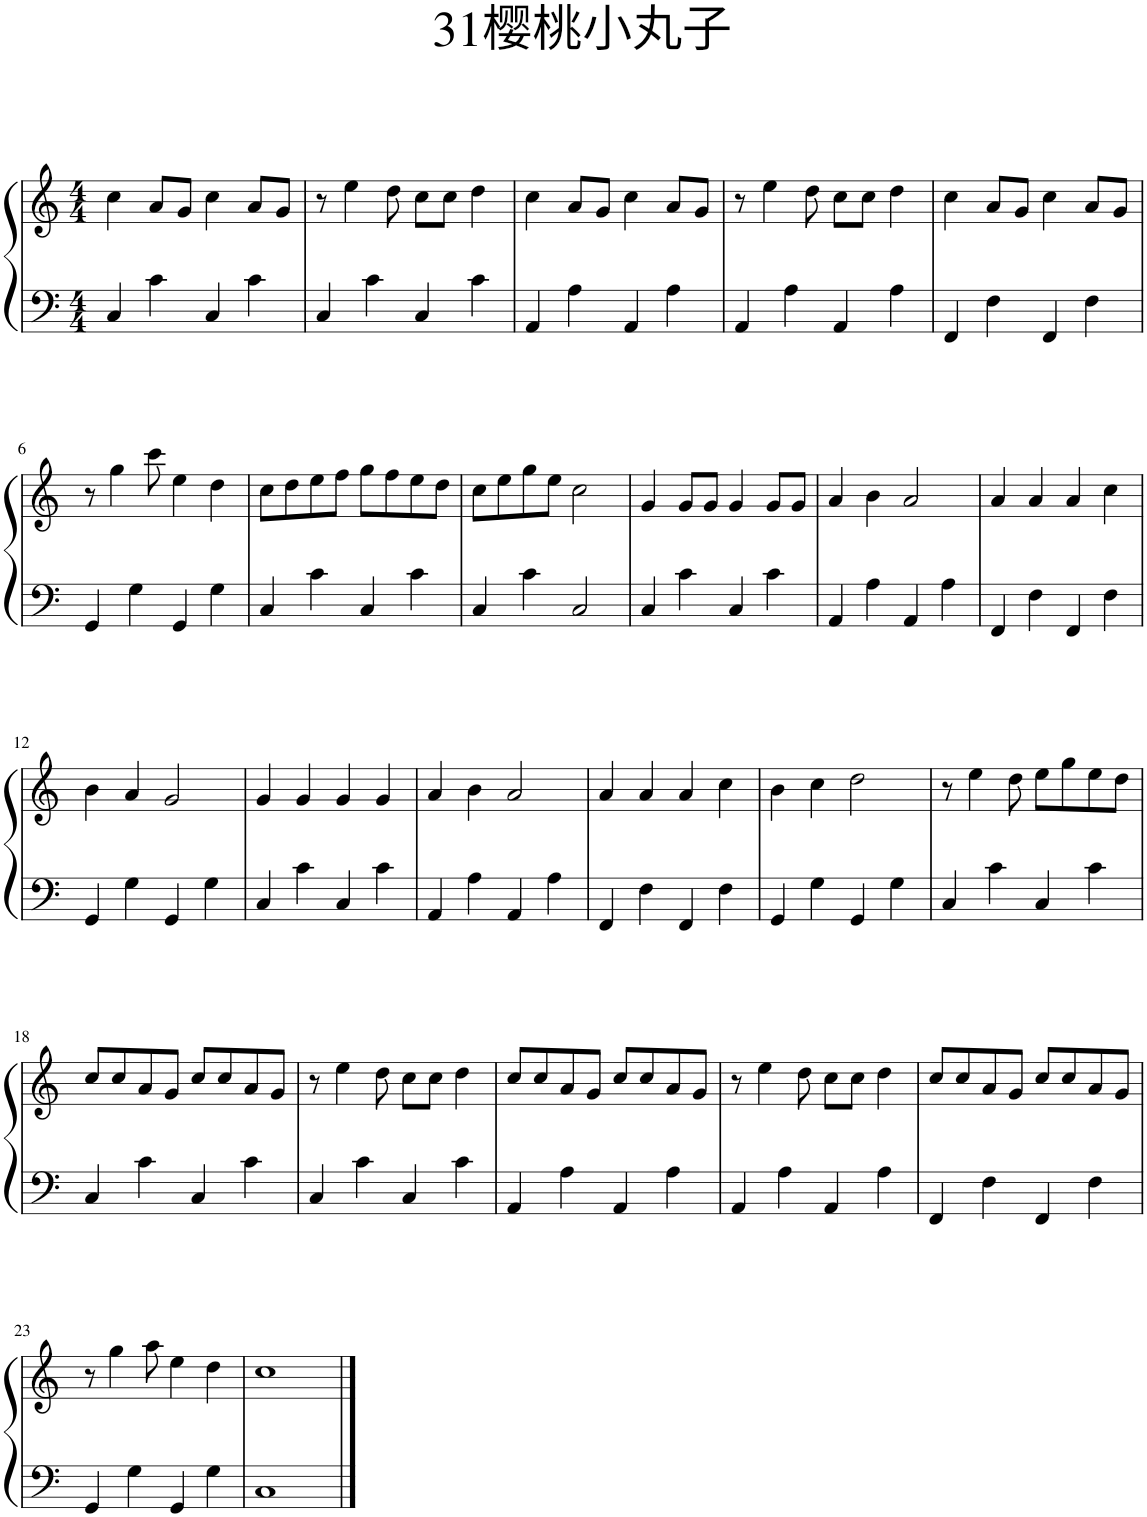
**kern	**kern
*part1	*part1
*staff2	*staff1
*I"钢琴	*
*clefF4	*clefG2
*k[]	*k[]
*M4/4	*M4/4
=1	=1
4C/	4cc\
4c\	8a/L
.	8g/J
4C/	4cc\
4c\	8a/L
.	8g/J
=2	=2
4C/	8r
.	4ee\
4c\	.
.	8dd\
4C/	8cc\L
.	8cc\J
4c\	4dd\
=3	=3
4AA/	4cc\
4A\	8a/L
.	8g/J
4AA/	4cc\
4A\	8a/L
.	8g/J
=4	=4
4AA/	8r
.	4ee\
4A\	.
.	8dd\
4AA/	8cc\L
.	8cc\J
4A\	4dd\
=5	=5
4FF/	4cc\
4F\	8a/L
.	8g/J
4FF/	4cc\
4F\	8a/L
.	8g/J
!!LO:LB:g=z
=6	=6
4GG/	8r
.	4gg\
4G\	.
.	8ccc\
4GG/	4ee\
4G\	4dd\
=7	=7
4C/	8cc\L
.	8dd\
4c\	8ee\
.	8ff\J
4C/	8gg\L
.	8ff\
4c\	8ee\
.	8dd\J
=8	=8
4C/	8cc\L
.	8ee\
4c\	8gg\
.	8ee\J
2C/	2cc\
=9	=9
4C/	4g/
4c\	8g/L
.	8g/J
4C/	4g/
4c\	8g/L
.	8g/J
=10	=10
4AA/	4a/
4A\	4b\
4AA/	2a/
4A\	.
=11	=11
4FF/	4a/
4F\	4a/
4FF/	4a/
4F\	4cc\
!!LO:LB:g=z
=12	=12
4GG/	4b\
4G\	4a/
4GG/	2g/
4G\	.
=13	=13
4C/	4g/
4c\	4g/
4C/	4g/
4c\	4g/
=14	=14
4AA/	4a/
4A\	4b\
4AA/	2a/
4A\	.
=15	=15
4FF/	4a/
4F\	4a/
4FF/	4a/
4F\	4cc\
=16	=16
4GG/	4b\
4G\	4cc\
4GG/	2dd\
4G\	.
=17	=17
4C/	8r
.	4ee\
4c\	.
.	8dd\
4C/	8ee\L
.	8gg\
4c\	8ee\
.	8dd\J
!!LO:LB:g=z
=18	=18
4C/	8cc/L
.	8cc/
4c\	8a/
.	8g/J
4C/	8cc/L
.	8cc/
4c\	8a/
.	8g/J
=19	=19
4C/	8r
.	4ee\
4c\	.
.	8dd\
4C/	8cc\L
.	8cc\J
4c\	4dd\
=20	=20
4AA/	8cc/L
.	8cc/
4A\	8a/
.	8g/J
4AA/	8cc/L
.	8cc/
4A\	8a/
.	8g/J
=21	=21
4AA/	8r
.	4ee\
4A\	.
.	8dd\
4AA/	8cc\L
.	8cc\J
4A\	4dd\
=22	=22
4FF/	8cc/L
.	8cc/
4F\	8a/
.	8g/J
4FF/	8cc/L
.	8cc/
4F\	8a/
.	8g/J
!!LO:LB:g=z
=23	=23
4GG/	8r
.	4gg\
4G\	.
.	8aa\
4GG/	4ee\
4G\	4dd\
=24	=24
1C	1cc
==	==
*-	*-
